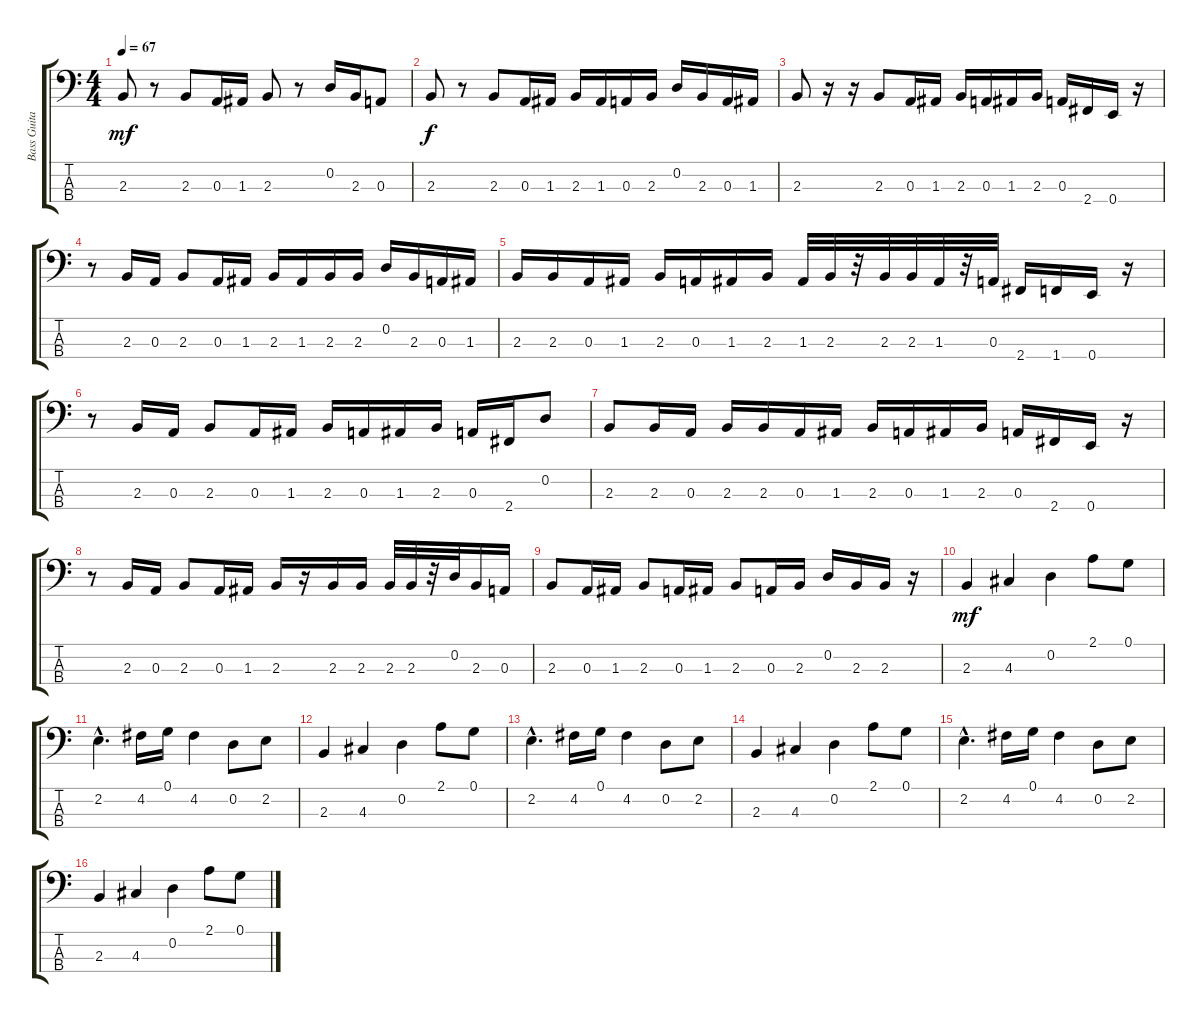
\track ("Bass Guitar" "Bass Guita") {instrument electricbasspick}
\staff {score tabs}
\tuning (G2 D2 A1 E1) {hide}
\ts (4 4)
\tempo 67
\clef f4
\ks c
2.3.8{dy mf} r.8 2.3.8 0.3.16 1.3.16 2.3.8 r.8 0.2.16 2.3.16 0.3.8 |
2.3.8{dy f} r.8 2.3.8 0.3.16 1.3.16 2.3.16 1.3.16 0.3.16 2.3.16 0.2.16 2.3.16 0.3.16 1.3.16 |
2.3.8 r.16 r.16 2.3.8 0.3.16 1.3.16 2.3.16 0.3.16 1.3.16 2.3.16 0.3.16 2.4.16 0.4.16 r.16 |
r.8 2.3.16 0.3.16 2.3.8 0.3.16 1.3.16 2.3.16 1.3.16 2.3.16 2.3.16 0.2.16 2.3.16 0.3.16 1.3.16 |
2.3.16 2.3.16 0.3.16 1.3.16 2.3.16 0.3.16 1.3.16 2.3.16 1.3.32 2.3.32 r.32 2.3.32 2.3.32 1.3.32 r.32 0.3.32 2.4.16 1.4.16 0.4.16 r.16 |
r.8 2.3.16 0.3.16 2.3.8 0.3.16 1.3.16 2.3.16 0.3.16 1.3.16 2.3.16 0.3.16 2.4.16 0.2.8 |
2.3.8 2.3.16 0.3.16 2.3.16 2.3.16 0.3.16 1.3.16 2.3.16 0.3.16 1.3.16 2.3.16 0.3.16 2.4.16 0.4.16 r.16 |
r.8 2.3.16 0.3.16 2.3.8 0.3.16 1.3.16 2.3.16 r.16 2.3.16 2.3.16 2.3.32 2.3.32 r.32 0.2.32 2.3.16 0.3.16 |
2.3.8 0.3.16 1.3.16 2.3.8 0.3.16 1.3.16 2.3.8 0.3.16 2.3.16 0.2.16 2.3.16 2.3.16 r.16 |
2.3.4{dy mf} 4.3.4 0.2.4 2.1.8 0.1.8 |
2.2{hac}.4{d} 4.2.16 0.1.16 4.2.4 0.2.8 2.2.8 |
2.3.4 4.3.4 0.2.4 2.1.8 0.1.8 |
2.2{hac}.4{d} 4.2.16 0.1.16 4.2.4 0.2.8 2.2.8 |
2.3.4 4.3.4 0.2.4 2.1.8 0.1.8 |
2.2{hac}.4{d} 4.2.16 0.1.16 4.2.4 0.2.8 2.2.8 |
2.3.4 4.3.4 0.2.4 2.1.8 0.1.8
